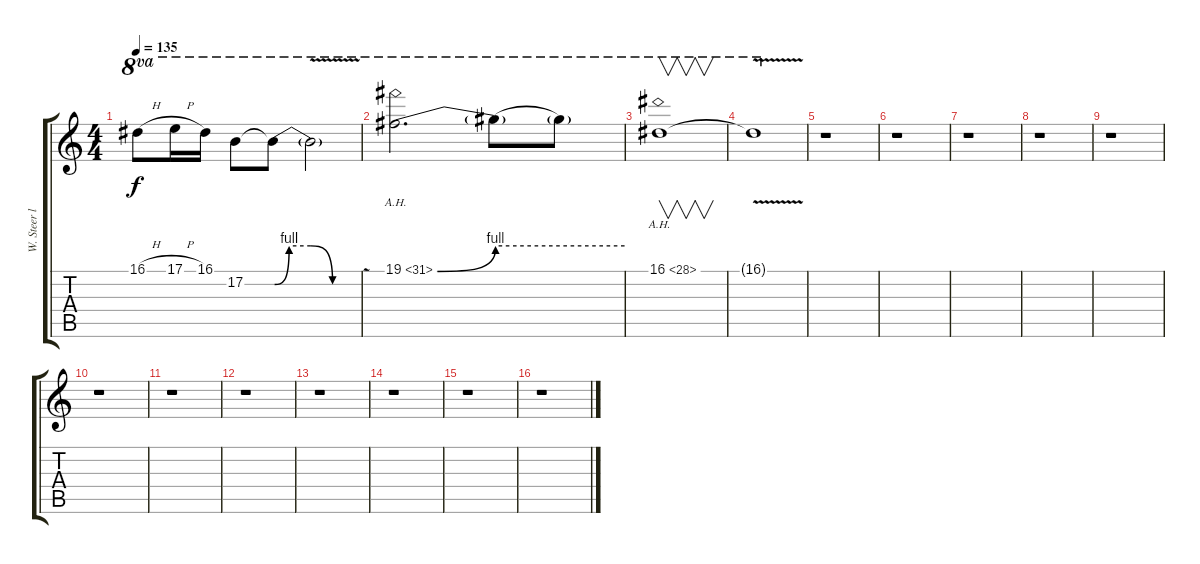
\track ("W. Steer lead" "W. Steer l") {instrument distortionguitar}
\staff {score tabs}
\tuning (B3 Gb3 D3 A2 E2 B1) {hide}
\ts (4 4)
\tempo 135
\clef g2
\ks c
16.1{h}.8{ot 8va dy f} 17.1{h}.16{ot 8va} 16.1.16{ot 8va} 17.2.8{ot 8va} 17.2{be (custom 0 0 10 4 25 4 40 0 60 0) t}.8{ot 8va} 17.2{v t}.2{ot 8va} |
19.1{be (bend 0 0 60 4) ah 12}.2{d ot 8va} 19.1{be (hold 0 4 60 4) t}.8{ot 8va} 19.1{t}.8{ot 8va} |
16.1{ah 12}.1{v ot 8va} |
16.1{v t}.1{ot 8va} |
r.1 |
r.1 |
r.1 |
r.1 |
r.1 |
r.1 |
r.1 |
r.1 |
r.1 |
r.1 |
r.1 |
r.1
